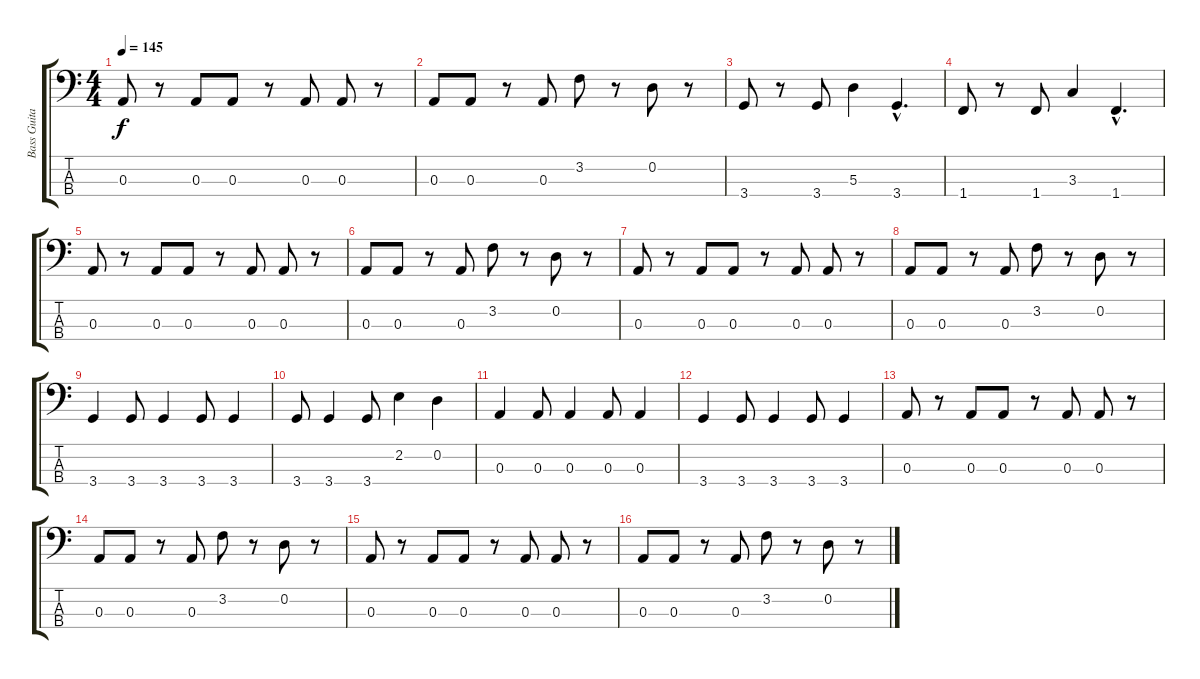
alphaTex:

\track ("Bass Guitar" "Bass Guita") {instrument electricbassfinger}
\staff {score tabs}
\tuning (G2 D2 A1 E1) {hide}
\ts (4 4)
\tempo 145
\clef f4
\ks c
0.3.8{dy f} r.8 0.3.8 0.3.8 r.8 0.3.8 0.3.8 r.8 |
0.3.8 0.3.8 r.8 0.3.8 3.2.8 r.8 0.2.8 r.8 |
3.4.8 r.8 3.4.8 5.3.4 3.4{hac}.4{d} |
1.4.8 r.8 1.4.8 3.3.4 1.4{hac}.4{d} |
0.3.8 r.8 0.3.8 0.3.8 r.8 0.3.8 0.3.8 r.8 |
0.3.8 0.3.8 r.8 0.3.8 3.2.8 r.8 0.2.8 r.8 |
0.3.8 r.8 0.3.8 0.3.8 r.8 0.3.8 0.3.8 r.8 |
0.3.8 0.3.8 r.8 0.3.8 3.2.8 r.8 0.2.8 r.8 |
3.4.4 3.4.8 3.4.4 3.4.8 3.4.4 |
3.4.8 3.4.4 3.4.8 2.2.4 0.2.4 |
0.3.4 0.3.8 0.3.4 0.3.8 0.3.4 |
3.4.4 3.4.8 3.4.4 3.4.8 3.4.4 |
0.3.8 r.8 0.3.8 0.3.8 r.8 0.3.8 0.3.8 r.8 |
0.3.8 0.3.8 r.8 0.3.8 3.2.8 r.8 0.2.8 r.8 |
0.3.8 r.8 0.3.8 0.3.8 r.8 0.3.8 0.3.8 r.8 |
0.3.8 0.3.8 r.8 0.3.8 3.2.8 r.8 0.2.8 r.8
